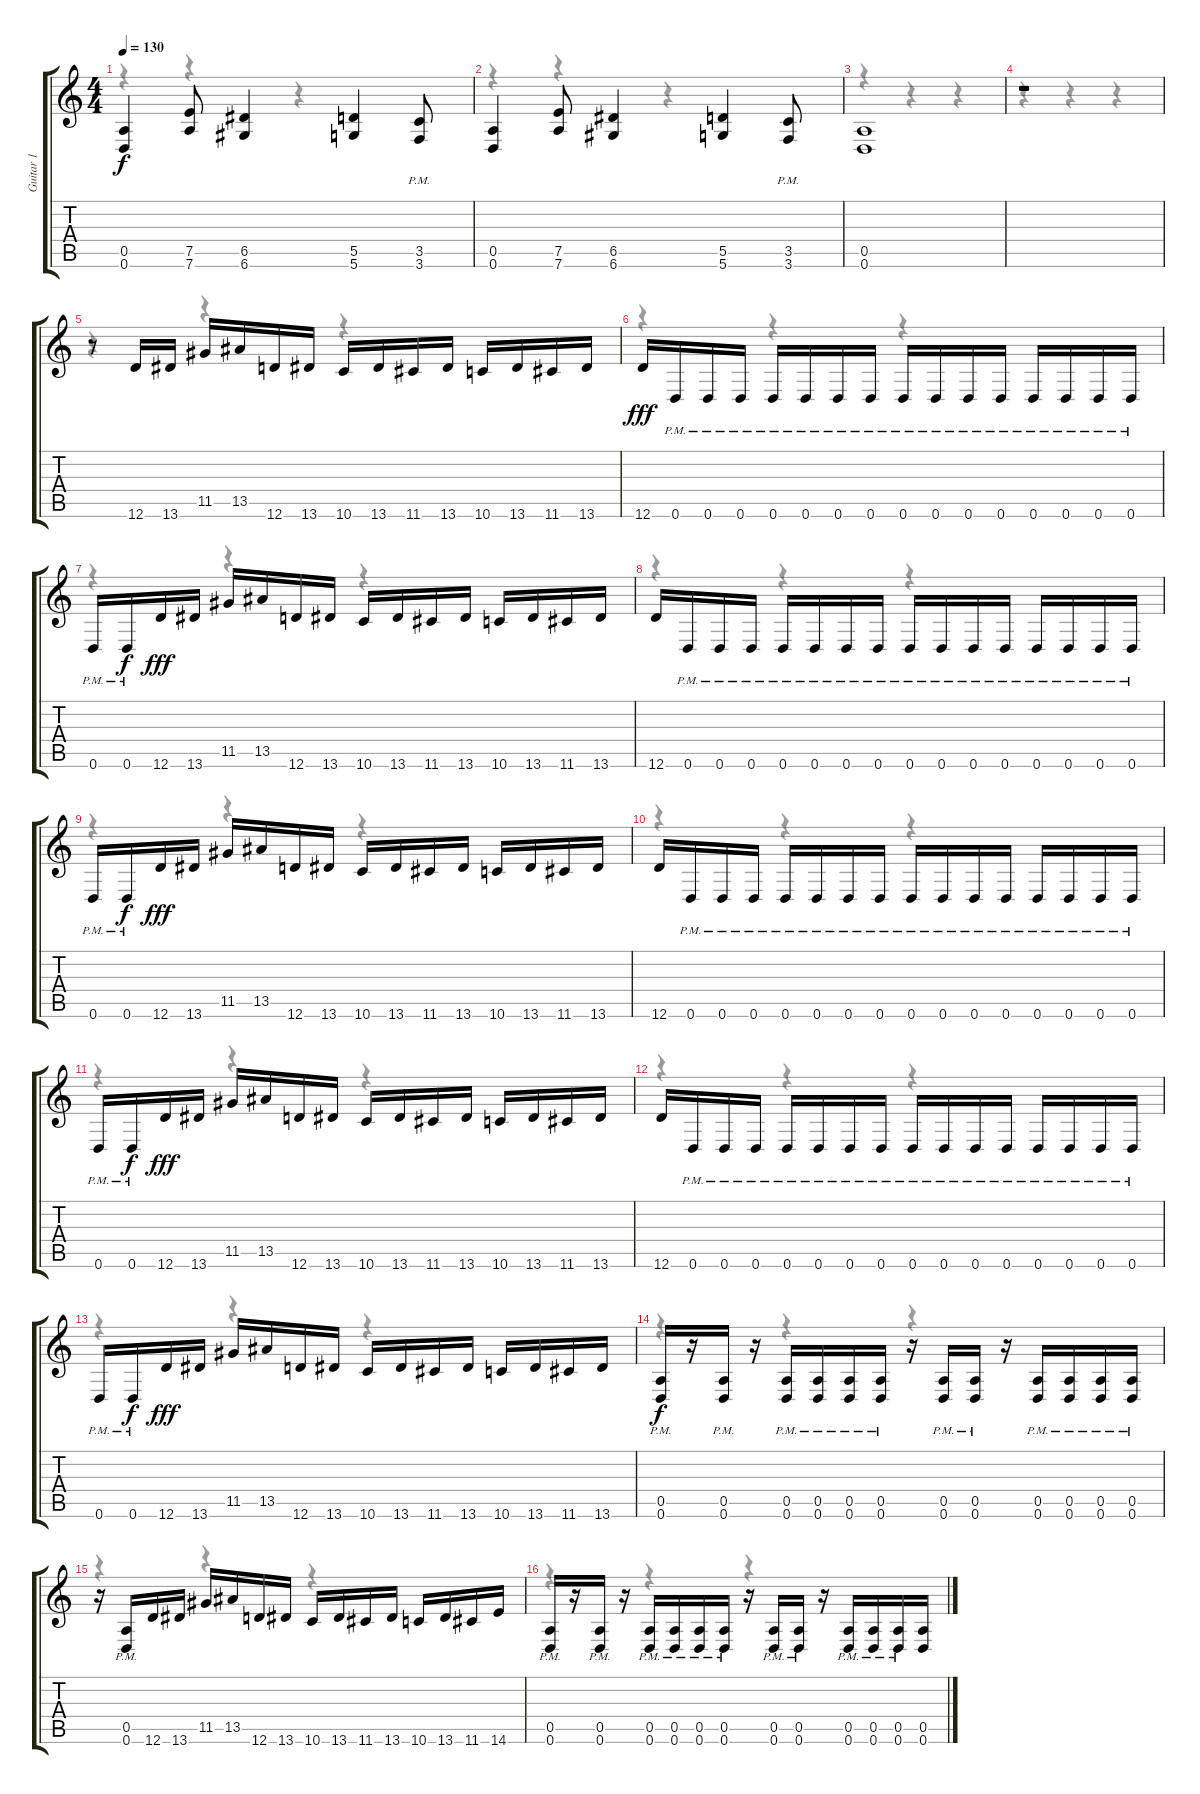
\track ("Guitar 1" "Guitar 1") {instrument distortionguitar}
\staff {score tabs}
\tuning (E4 B3 G3 D3 A2 D2) {hide}
\voice
\ts (4 4)
\tempo 130
\clef g2
\ks c
(0.5 0.6).4{dy f} (7.5 7.6).8 (6.5 6.6).4 (5.5 5.6).4 (3.5{pm} 3.6{pm}).8 |
(0.5 0.6).4 (7.5 7.6).8 (6.5 6.6).4 (5.5 5.6).4 (3.5{pm} 3.6{pm}).8 |
(0.5 0.6).1 |
r.1 |
r.8 12.6.16 13.6.16 11.5.16 13.5.16 12.6.16 13.6.16 10.6.16 13.6.16 11.6.16 13.6.16 10.6.16 13.6.16 11.6.16 13.6.16 |
12.6.16{dy fff} 0.6{pm}.16 0.6{pm}.16 0.6{pm}.16 0.6{pm}.16 0.6{pm}.16 0.6{pm}.16 0.6{pm}.16 0.6{pm}.16 0.6{pm}.16 0.6{pm}.16 0.6{pm}.16 0.6{pm}.16 0.6{pm}.16 0.6{pm}.16 0.6{pm}.16 |
0.6{pm}.16 0.6{pm}.16{dy f} 12.6.16{dy fff} 13.6.16 11.5.16 13.5.16 12.6.16 13.6.16 10.6.16 13.6.16 11.6.16 13.6.16 10.6.16 13.6.16 11.6.16 13.6.16 |
12.6.16 0.6{pm}.16 0.6{pm}.16 0.6{pm}.16 0.6{pm}.16 0.6{pm}.16 0.6{pm}.16 0.6{pm}.16 0.6{pm}.16 0.6{pm}.16 0.6{pm}.16 0.6{pm}.16 0.6{pm}.16 0.6{pm}.16 0.6{pm}.16 0.6{pm}.16 |
0.6{pm}.16 0.6{pm}.16{dy f} 12.6.16{dy fff} 13.6.16 11.5.16 13.5.16 12.6.16 13.6.16 10.6.16 13.6.16 11.6.16 13.6.16 10.6.16 13.6.16 11.6.16 13.6.16 |
12.6.16 0.6{pm}.16 0.6{pm}.16 0.6{pm}.16 0.6{pm}.16 0.6{pm}.16 0.6{pm}.16 0.6{pm}.16 0.6{pm}.16 0.6{pm}.16 0.6{pm}.16 0.6{pm}.16 0.6{pm}.16 0.6{pm}.16 0.6{pm}.16 0.6{pm}.16 |
0.6{pm}.16 0.6{pm}.16{dy f} 12.6.16{dy fff} 13.6.16 11.5.16 13.5.16 12.6.16 13.6.16 10.6.16 13.6.16 11.6.16 13.6.16 10.6.16 13.6.16 11.6.16 13.6.16 |
12.6.16 0.6{pm}.16 0.6{pm}.16 0.6{pm}.16 0.6{pm}.16 0.6{pm}.16 0.6{pm}.16 0.6{pm}.16 0.6{pm}.16 0.6{pm}.16 0.6{pm}.16 0.6{pm}.16 0.6{pm}.16 0.6{pm}.16 0.6{pm}.16 0.6{pm}.16 |
0.6{pm}.16 0.6{pm}.16{dy f} 12.6.16{dy fff} 13.6.16 11.5.16 13.5.16 12.6.16 13.6.16 10.6.16 13.6.16 11.6.16 13.6.16 10.6.16 13.6.16 11.6.16 13.6.16 |
(0.5{pm} 0.6{pm}).16{dy f} r.16 (0.5{pm} 0.6{pm}).16 r.16 (0.5{pm} 0.6{pm}).16 (0.5{pm} 0.6{pm}).16 (0.5{pm} 0.6{pm}).16 (0.5{pm} 0.6{pm}).16 r.16 (0.5{pm} 0.6{pm}).16 (0.5{pm} 0.6{pm}).16 r.16 (0.5{pm} 0.6{pm}).16 (0.5{pm} 0.6{pm}).16 (0.5{pm} 0.6{pm}).16 (0.5{pm} 0.6{pm}).16 |
r.16 (0.5{pm} 0.6{pm}).16 12.6.16 13.6.16 11.5.16 13.5.16 12.6.16 13.6.16 10.6.16 13.6.16 11.6.16 13.6.16 10.6.16 13.6.16 11.6.16 14.6.16 |
(0.5{pm} 0.6{pm}).16 r.16 (0.5{pm} 0.6{pm}).16 r.16 (0.5{pm} 0.6{pm}).16 (0.5{pm} 0.6{pm}).16 (0.5{pm} 0.6{pm}).16 (0.5{pm} 0.6{pm}).16 r.16 (0.5{pm} 0.6{pm}).16 (0.5{pm} 0.6{pm}).16 r.16 (0.5{pm} 0.6{pm}).16 (0.5{pm} 0.6{pm}).16 (0.5{pm} 0.6{pm}).16 (0.5 0.6).16
\voice
\clef g2
\ottava regular
\simile none
\ks c
r.4{dy f} r.4 r.4 |
r.4 r.4 r.4 |
r.4 r.4 r.4 |
r.4 r.4 r.4 |
r.4 r.4 r.4 |
r.4 r.4 r.4 |
r.4 r.4 r.4 |
r.4 r.4 r.4 |
r.4 r.4 r.4 |
r.4 r.4 r.4 |
r.4 r.4 r.4 |
r.4 r.4 r.4 |
r.4 r.4 r.4 |
r.4 r.4 r.4 |
r.4 r.4 r.4 |
r.4 r.4 r.4
